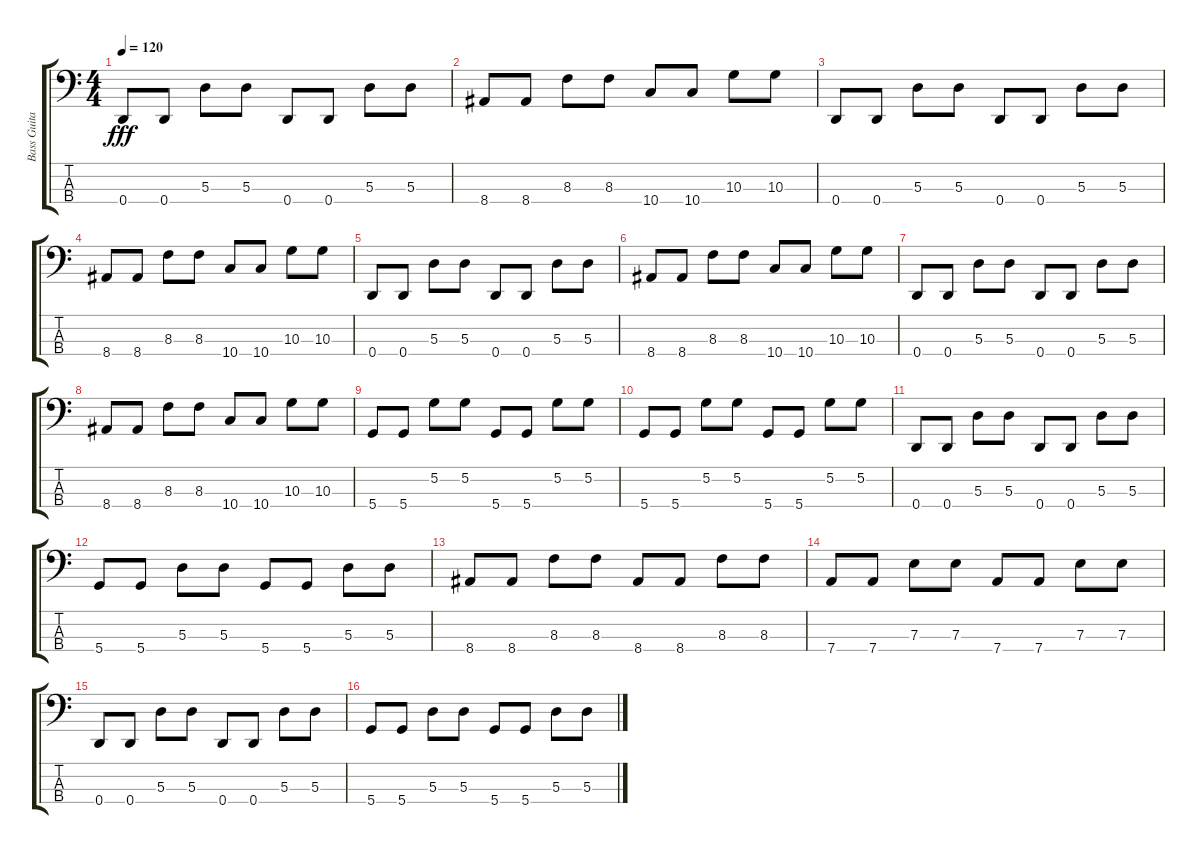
\track ("Bass Guitar - Adam" "Bass Guita") {instrument electricbassfinger}
\staff {score tabs}
\tuning (G2 D2 A1 D1) {hide}
\ts (4 4)
\tempo 120
\clef f4
\ks c
0.4.8{dy fff} 0.4.8 5.3.8 5.3.8 0.4.8 0.4.8 5.3.8 5.3.8 |
8.4.8 8.4.8 8.3.8 8.3.8 10.4.8 10.4.8 10.3.8 10.3.8 |
0.4.8 0.4.8 5.3.8 5.3.8 0.4.8 0.4.8 5.3.8 5.3.8 |
8.4.8 8.4.8 8.3.8 8.3.8 10.4.8 10.4.8 10.3.8 10.3.8 |
0.4.8 0.4.8 5.3.8 5.3.8 0.4.8 0.4.8 5.3.8 5.3.8 |
8.4.8 8.4.8 8.3.8 8.3.8 10.4.8 10.4.8 10.3.8 10.3.8 |
0.4.8 0.4.8 5.3.8 5.3.8 0.4.8 0.4.8 5.3.8 5.3.8 |
8.4.8 8.4.8 8.3.8 8.3.8 10.4.8 10.4.8 10.3.8 10.3.8 |
5.4.8 5.4.8 5.2.8 5.2.8 5.4.8 5.4.8 5.2.8 5.2.8 |
5.4.8 5.4.8 5.2.8 5.2.8 5.4.8 5.4.8 5.2.8 5.2.8 |
0.4.8 0.4.8 5.3.8 5.3.8 0.4.8 0.4.8 5.3.8 5.3.8 |
5.4.8 5.4.8 5.3.8 5.3.8 5.4.8 5.4.8 5.3.8 5.3.8 |
8.4.8 8.4.8 8.3.8 8.3.8 8.4.8 8.4.8 8.3.8 8.3.8 |
7.4.8 7.4.8 7.3.8 7.3.8 7.4.8 7.4.8 7.3.8 7.3.8 |
0.4.8 0.4.8 5.3.8 5.3.8 0.4.8 0.4.8 5.3.8 5.3.8 |
5.4.8 5.4.8 5.3.8 5.3.8 5.4.8 5.4.8 5.3.8 5.3.8
